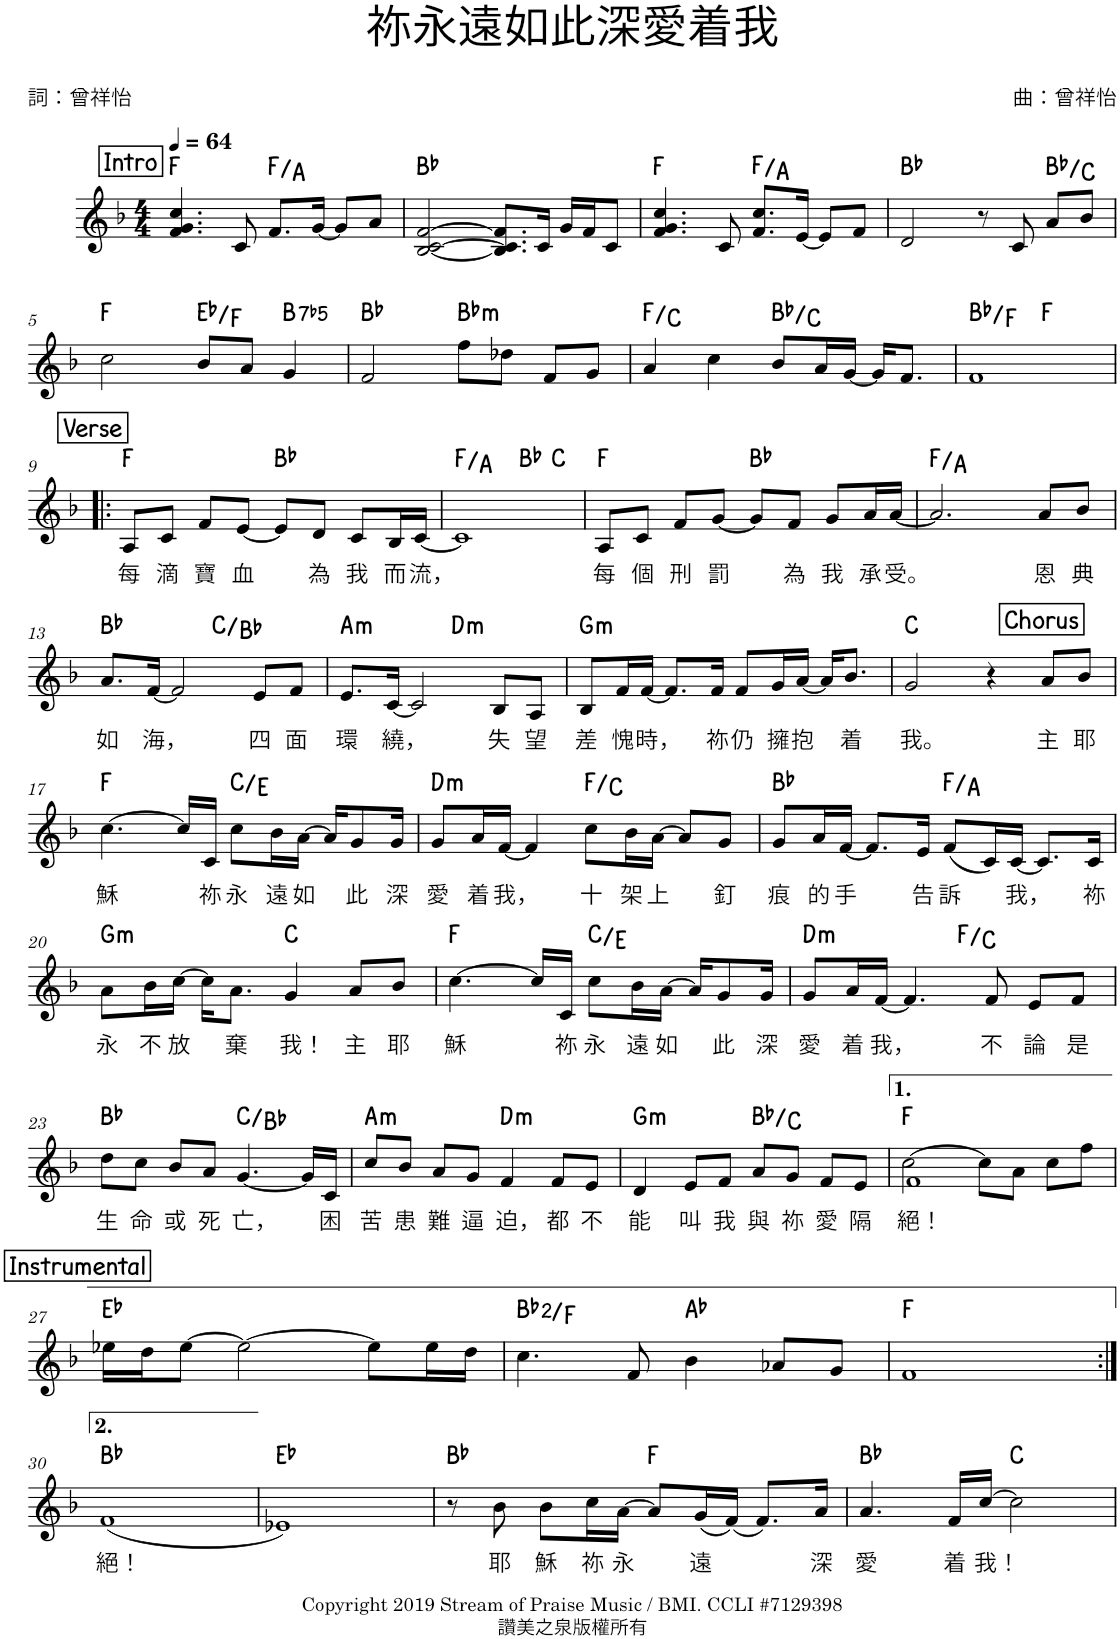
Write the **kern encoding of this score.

**kern	**text	**harte
*part1	*part1	*part1
*staff1	*staff1	*
*I"Piano	*	*
*I'Pno.	*	*
*clefG2	*	*
*k[b-]	*	*
*M4/4	*	*
*MM64	*	*
!!LO:REH:place=s1:a:B:cj:fs=14:t=Intro
=1	=1	=1
4.f/ 4.g/ 4.cc/	.	F:maj
8c/	.	.
8.f/L	.	F:maj/3
[16g/Jk	.	.
8g/L]	.	.
8a/J	.	.
=2	=2	=2
[2B-/ [2c/ [2f/	.	Bb:maj
8.B-/] 8.c/] 8.f/]L	.	.
16c/Jk	.	.
16g/LL	.	.
16f/J	.	.
8c/J	.	.
=3	=3	=3
4.f/ 4.g/ 4.cc/	.	F:maj
8c/	.	.
8.f/ 8.cc/L	.	F:maj/3
[16e/Jk	.	.
8e/L]	.	.
8f/J	.	.
=4	=4	=4
2d/	.	Bb:maj
8r	.	.
8c/	.	.
8a/L	.	Bb:maj/2
8b-/J	.	.
!!LO:LB:g=z
=5	=5	=5
2cc\	.	F:maj
8b-/L	.	Eb:maj/2
8a/J	.	.
!	!	!LO:H:kt=7
4g/	.	B:(3,b5,b7)
=6	=6	=6
2f/	.	Bb:maj
!	!	!LO:H:kt=m
8ff\L	.	Bb:min
8dd-X\J	.	.
8f/L	.	.
8g/J	.	.
=7	=7	=7
4a/	.	F:maj/5
4cc\	.	.
8b-/L	.	Bb:maj/2
16a/L	.	.
[16g/JJ	.	.
16g/KL]	.	.
8.f/J	.	.
=8	=8	=8
*^	*	*
1f	2ryy	.	Bb:maj/5
.	2ryy	.	F:maj
!!LO:LB:g=z	!!
!!LO:REH:place=s1:a:B:cj:fs=14:t=Verse	!!
=9!|:	=9!|:	=9!|:	=9!|:
!	!	!LO:LY:b	!
*v	*v	*	*
8A/L	每	F:maj
!	!LO:LY:b	!
8c/J	滴	.
!	!LO:LY:b	!
8f/L	寶	.
!	!LO:LY:b	!
[<8e/J	血	.
8e/L]	.	Bb:maj
!	!LO:LY:b	!
8d/J	為	.
!	!LO:LY:b	!
8c/L	我	.
!	!LO:LY:b	!
16B-/L	而	.
!	!LO:LY:b	!
[16c/JJ	流，	.
=10	=10	=10
*^	*	*
*	*^	*	*
1c]	2ryy	2.ryy	.	F:maj/3
.	2ryy	.	.	Bb:maj
.	.	4ryy	.	C:maj
=11	=11	=11	=11	=11
!	!	!	!LO:LY:b	!
*v	*v	*v	*	*
8A/L	每	F:maj
!	!LO:LY:b	!
8c/J	個	.
!	!LO:LY:b	!
8f/L	刑	.
!	!LO:LY:b	!
[8g/J	罰	.
8g/L]	.	Bb:maj
!	!LO:LY:b	!
8f/J	為	.
!	!LO:LY:b	!
8g/L	我	.
!	!LO:LY:b	!
16a/L	承	.
!	!LO:LY:b	!
[16a/JJ	受。	.
=12	=12	=12
2.a/]	.	F:maj/3
!	!LO:LY:b	!
8a/L	恩	.
!	!LO:LY:b	!
8b-/J	典	.
!!LO:LB:g=z
=13	=13	=13
!	!LO:LY:b	!
*^	*	*
8.a/L	2ryy	如	Bb:maj
!	!	!LO:LY:b	!
[16f/Jk	.	海，	.
2f/]	.	.	.
.	2ryy	.	C:maj/b7
!	!	!LO:LY:b	!
8e/L	.	四	.
!	!	!LO:LY:b	!
8f/J	.	面	.
=14	=14	=14	=14
!	!	!LO:LY:b	!LO:H:kt=m
8.e/L	2ryy	環	A:min
!	!	!LO:LY:b	!
[<16c/Jk	.	繞，	.
2c/]	.	.	.
!	!	!	!LO:H:kt=m
.	2ryy	.	D:min
!	!	!LO:LY:b	!
8B-/L	.	失	.
!	!	!LO:LY:b	!
8A/J	.	望	.
=15	=15	=15	=15
!	!	!LO:LY:b	!LO:H:kt=m
*v	*v	*	*
8B-/L	差	G:min
!	!LO:LY:b	!
16f/L	愧	.
!	!LO:LY:b	!
[<16f/JJ	時，	.
8.f/L]	.	.
!	!LO:LY:b	!
16f/Jk	祢	.
!	!LO:LY:b	!
8f/L	仍	.
!	!LO:LY:b	!
16g/L	擁	.
!	!LO:LY:b	!
[<16a/JJ	抱	.
16a/KL]	.	.
!	!LO:LY:b	!
8.b-/J	着	.
!!LO:REH:place=s1:a:B:cj:fs=14:t=Chorus:qo=3
=16	=16	=16
!	!LO:LY:b	!
2g/	我。	C:maj
4r	.	.
!	!LO:LY:b	!
8a/L	主	.
!	!LO:LY:b	!
8b-/J	耶	.
!!LO:LB:g=z
=17	=17	=17
!	!LO:LY:b	!
[>4.cc\	穌	F:maj
16cc/LL]	.	.
!	!LO:LY:b	!
16c/JJ	祢	.
!	!LO:LY:b	!
8cc\L	永	C:maj/3
!	!LO:LY:b	!
16b-\L	遠	.
!	!LO:LY:b	!
[>16a\JJ	如	.
16a/KL]	.	.
!	!LO:LY:b	!
8g/	此	.
!	!LO:LY:b	!
16g/Jk	深	.
=18	=18	=18
!	!LO:LY:b	!LO:H:kt=m
8g/L	愛	D:min
!	!LO:LY:b	!
16a/L	着	.
!	!LO:LY:b	!
[<16f/JJ	我，	.
4f/]	.	.
!	!LO:LY:b	!
8cc\L	十	F:maj/5
!	!LO:LY:b	!
16b-\L	架	.
!	!LO:LY:b	!
[>16a\JJ	上	.
8a/L]	.	.
!	!LO:LY:b	!
8g/J	釘	.
=19	=19	=19
!	!LO:LY:b	!
8g/L	痕	Bb:maj
!	!LO:LY:b	!
16a/L	的	.
!	!LO:LY:b	!
[16f/JJ	手	.
8.f/L]	.	.
!	!LO:LY:b	!
16e/Jk	告	.
!	!LO:LY:b	!
(<8f/L	訴	F:maj/3
16c/L)	.	.
!	!LO:LY:b	!
[16c/JJ	我，	.
8.c/L]	.	.
!	!LO:LY:b	!
16c/Jk	祢	.
!!LO:LB:g=z
=20	=20	=20
!	!LO:LY:b	!LO:H:kt=m
8a\L	永	G:min
!	!LO:LY:b	!
16b-\L	不	.
!	!LO:LY:b	!
[>16cc\JJ	放	.
16cc\KL]	.	.
!	!LO:LY:b	!
8.a\J	棄	.
!	!LO:LY:b	!
4g/	我！	C:maj
!	!LO:LY:b	!
8a/L	主	.
!	!LO:LY:b	!
8b-/J	耶	.
=21	=21	=21
!	!LO:LY:b	!
[4.cc\	穌	F:maj
16cc/LL]	.	.
!	!LO:LY:b	!
16c/JJ	祢	.
!	!LO:LY:b	!
8cc\L	永	C:maj/3
!	!LO:LY:b	!
16b-\L	遠	.
!	!LO:LY:b	!
[16a\JJ	如	.
16a/KL]	.	.
!	!LO:LY:b	!
8g/	此	.
!	!LO:LY:b	!
16g/Jk	深	.
=22	=22	=22
!	!LO:LY:b	!LO:H:kt=m
*^	*	*
8g/L	2ryy	愛	D:min
!	!	!LO:LY:b	!
16a/L	.	着	.
!	!	!LO:LY:b	!
[16f/JJ	.	我，	.
4.f/]	.	.	.
.	2ryy	.	F:maj/5
!	!	!LO:LY:b	!
8f/	.	不	.
!	!	!LO:LY:b	!
8e/L	.	論	.
!	!	!LO:LY:b	!
8f/J	.	是	.
!!LO:LB:g=z	!!
=23	=23	=23	=23
!	!	!LO:LY:b	!
*v	*v	*	*
8dd\L	生	Bb:maj
!	!LO:LY:b	!
8cc\J	命	.
!	!LO:LY:b	!
8b-/L	或	.
!	!LO:LY:b	!
8a/J	死	.
!	!LO:LY:b	!
[4.g/	亡，	C:maj/b7
16g/LL]	.	.
!	!LO:LY:b	!
16c/JJ	困	.
=24	=24	=24
!	!LO:LY:b	!LO:H:kt=m
8cc/L	苦	A:min
!	!LO:LY:b	!
8b-/J	患	.
!	!LO:LY:b	!
8a/L	難	.
!	!LO:LY:b	!
8g/J	逼	.
!	!LO:LY:b	!LO:H:kt=m
4f/	迫，	D:min
!	!LO:LY:b	!
8f/L	都	.
!	!LO:LY:b	!
8e/J	不	.
=25	=25	=25
!	!LO:LY:b	!LO:H:kt=m
4d/	能	G:min
!	!LO:LY:b	!
8e/L	叫	.
!	!LO:LY:b	!
8f/J	我	.
!	!LO:LY:b	!
8a/L	與	Bb:maj/2
!	!LO:LY:b	!
8g/J	祢	.
!	!LO:LY:b	!
8f/L	愛	.
!	!LO:LY:b	!
8e/J	隔	.
=26	=26	=26
!	!LO:LY:b	!
*^	*	*
1f	[>2cc\	絕！	F:maj
.	8cc\L]	.	.
.	8a\J	.	.
.	8cc\L	.	.
.	8ff\J	.	.
*v	*v	*	*
!!LO:LB:g=z
!!LO:REH:place=s1:a:B:cj:fs=14:t=Instrumental
=27	=27	=27
16ee-X\LL	.	Eb:maj
16dd\J	.	.
[8ee-\J	.	.
2ee-\_	.	.
8ee-\L]	.	.
16ee-\L	.	.
16dd\JJ	.	.
=28	=28	=28
4.cc\	.	Bb:maj(2)/5
8f/	.	.
4b-\	.	Ab:maj
8a-X/L	.	.
8g/J	.	.
=29	=29	=29
1f	.	F:maj
!!LO:LB:g=z
=30:|!	=30:|!	=30:|!
!	!LO:LY:b	!
(1f	絕！	Bb:maj
=31	=31	=31
1e-X)	.	Eb:maj
=32	=32	=32
8r	.	Bb:maj
!	!LO:LY:b	!
8b-\	耶	.
!	!LO:LY:b	!
8b-\L	穌	.
!	!LO:LY:b	!
16cc\L	祢	.
!	!LO:LY:b	!
[16a\JJ	永	.
8a/L]	.	F:maj
!	!LO:LY:b	!
(16g/L	遠	.
(16f/JJ)	.	.
8.f/L)	.	.
!	!LO:LY:b	!
16a/Jk	深	.
=33	=33	=33
!	!LO:LY:b	!
4.a/	愛	Bb:maj
!	!LO:LY:b	!
16f/LL	着	.
!	!LO:LY:b	!
[16cc/JJ	我！	.
2cc\]	.	C:maj
=	=	=
*-	*-	*-
